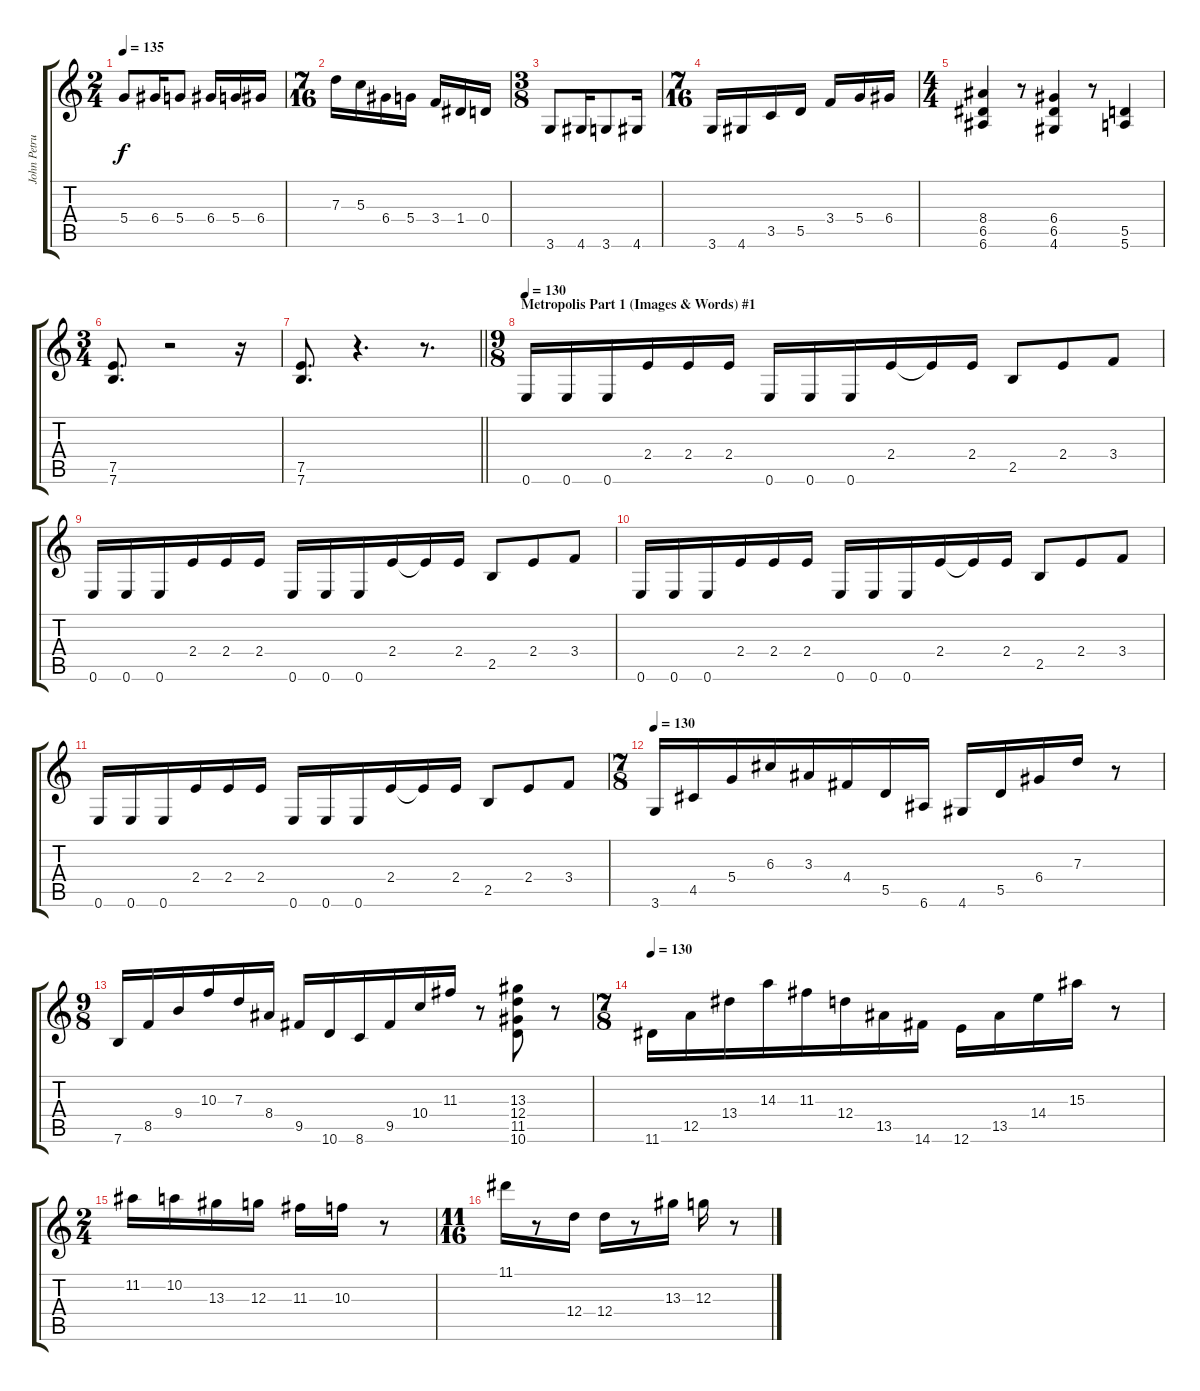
\track ("John Petrucci Lead Guitar" "John Petru") {instrument distortionguitar}
\staff {score tabs}
\tuning (E4 B3 G3 D3 A2 E2) {hide}
\ts (2 4)
\tempo 135
\clef g2
\ks c
5.4.8{dy f} 6.4.16 5.4.8 6.4.16 5.4.16 6.4.16 |
\ts (7 16)
7.3.16 5.3.16 6.4.16 5.4.16 3.4.16 1.4.16 0.4.16 |
\ts (3 8)
3.6.8 4.6.16 3.6.8 4.6.16 |
\ts (7 16)
3.6.16 4.6.16 3.5.16 5.5.16 3.4.16 5.4.16 6.4.16 |
\ts (4 4)
(8.4 6.5 6.6).4 r.8 (6.4 6.5 4.6).4 r.8 (5.5 5.6).4 |
\ts (3 4)
(7.5 7.6).8{d} r.2 r.16 |
\barLineRight lightlight
(7.5 7.6).8{d} r.4{d} r.8{d} |
\ts (9 8)
\section ("" "Metropolis Part 1 (Images & Words) #1")
\tempo 130
0.6.16{volume 15} 0.6.16 0.6.16 2.4.16 2.4.16 2.4.16 0.6.16 0.6.16 0.6.16 2.4.16 2.4{t}.16 2.4.16 2.5.8 2.4.8 3.4.8 |
0.6.16 0.6.16 0.6.16 2.4.16 2.4.16 2.4.16 0.6.16 0.6.16 0.6.16 2.4.16 2.4{t}.16 2.4.16 2.5.8 2.4.8 3.4.8 |
0.6.16 0.6.16 0.6.16 2.4.16 2.4.16 2.4.16 0.6.16 0.6.16 0.6.16 2.4.16 2.4{t}.16 2.4.16 2.5.8 2.4.8 3.4.8 |
0.6.16 0.6.16 0.6.16 2.4.16 2.4.16 2.4.16 0.6.16 0.6.16 0.6.16 2.4.16 2.4{t}.16 2.4.16 2.5.8 2.4.8 3.4.8 |
\ts (7 8)
\tempo 130
3.6.16 4.5.16 5.4.16 6.3.16 3.3.16 4.4.16 5.5.16 6.6.16 4.6.16 5.5.16 6.4.16 7.3.16 r.8 |
\ts (9 8)
7.6.16 8.5.16 9.4.16 10.3.16 7.3.16 8.4.16 9.5.16 10.6.16 8.6.16 9.5.16 10.4.16 11.3.16 r.8 (13.3 12.4 11.5 10.6).8 r.8 |
\ts (7 8)
\tempo 130
11.6.16 12.5.16 13.4.16 14.3.16 11.3.16 12.4.16 13.5.16 14.6.16 12.6.16 13.5.16 14.4.16 15.3.16 r.8 |
\ts (2 4)
11.2.16 10.2.16 13.3.16 12.3.16 11.3.16 10.3.16 r.8 |
\ts (11 16)
11.1.16 r.8 12.4.16 12.4.16 r.8 13.3.16 12.3.16 r.8
